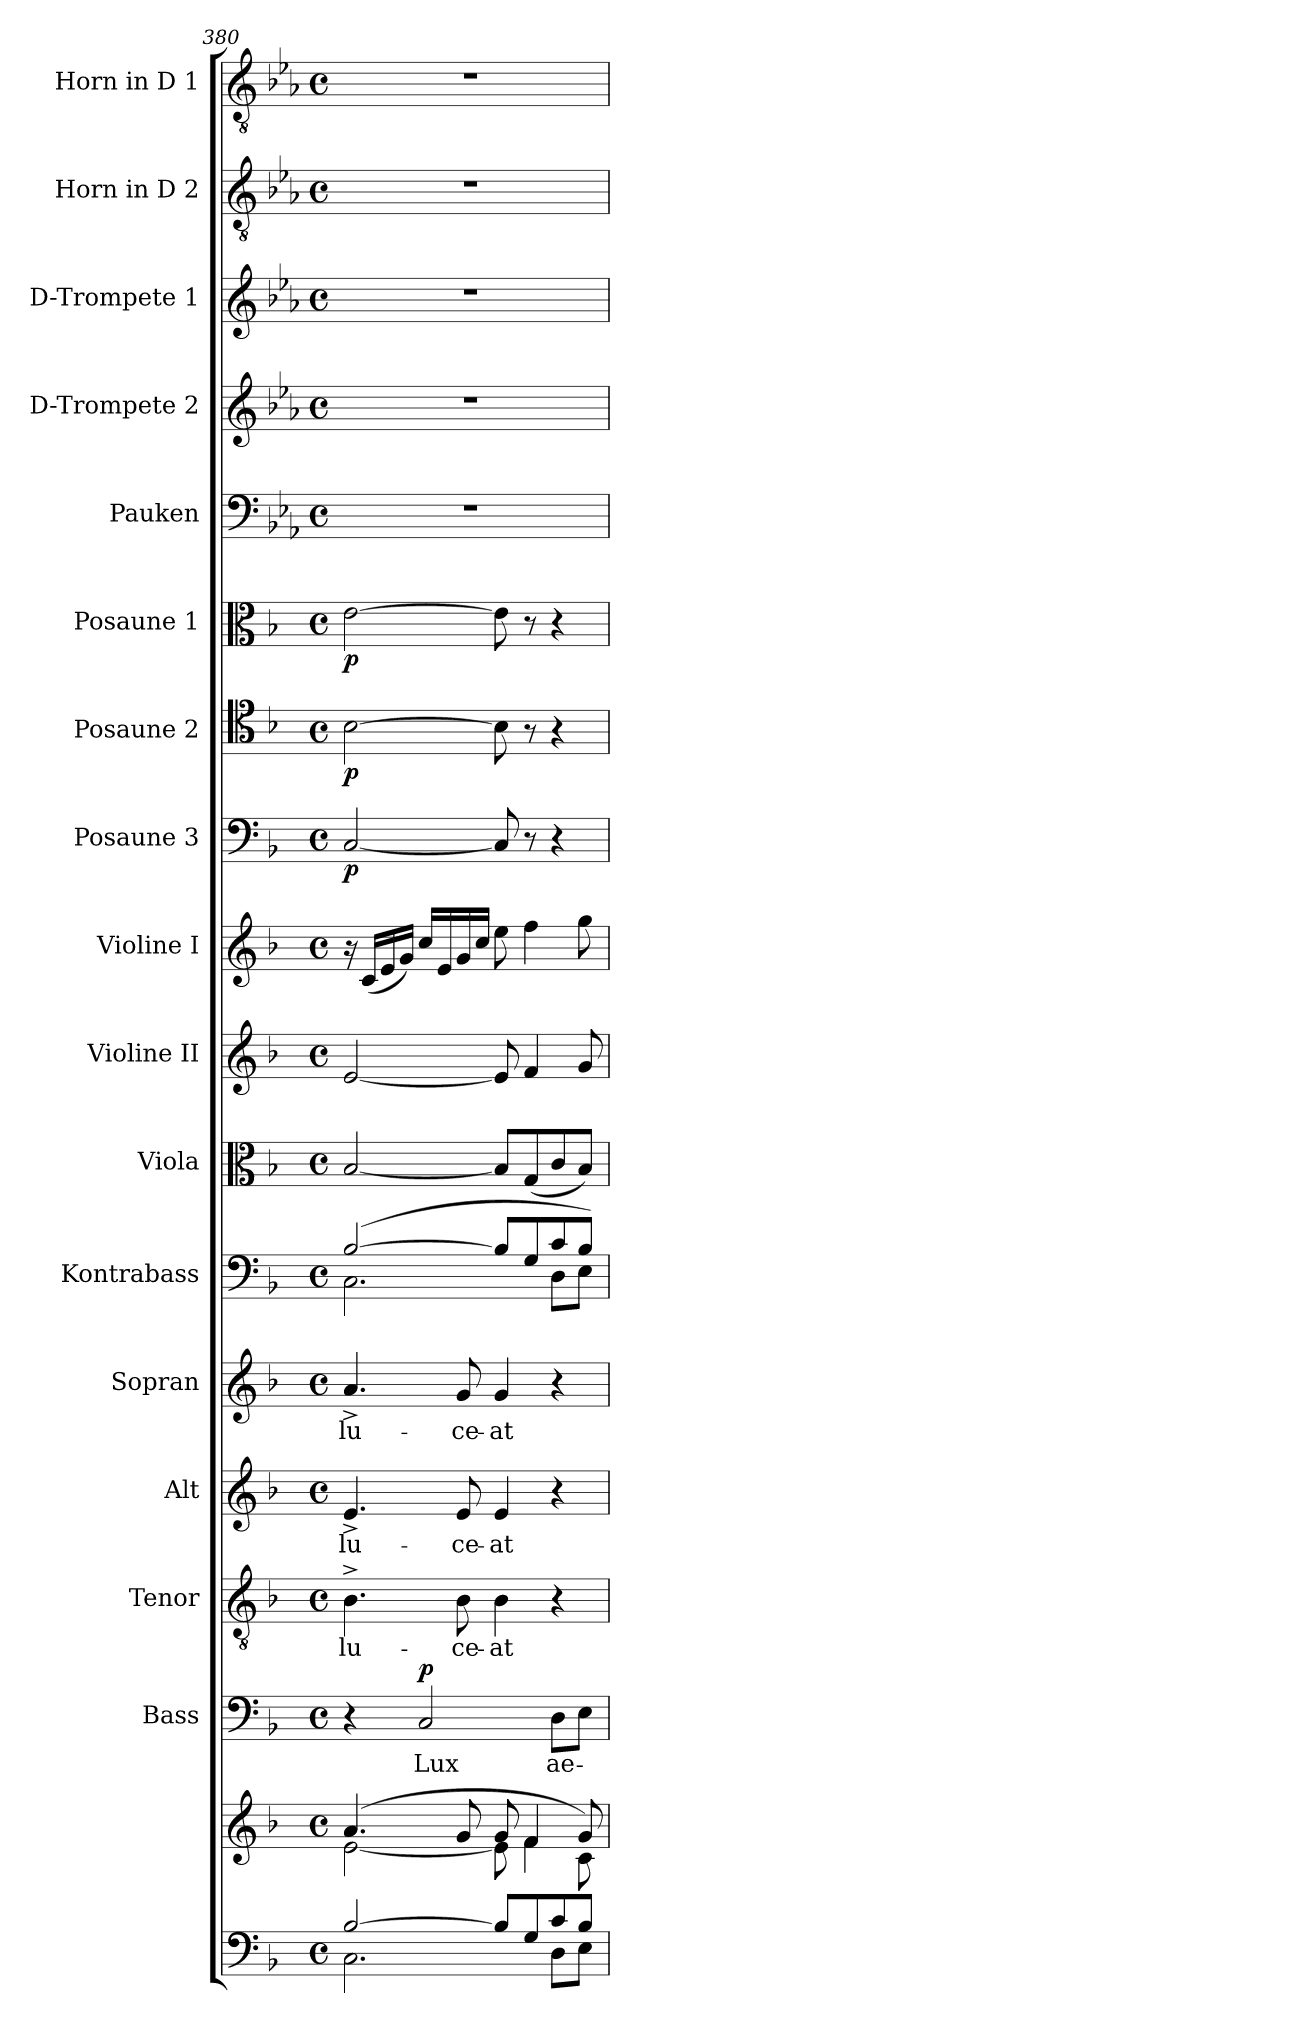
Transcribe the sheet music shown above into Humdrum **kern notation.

**kern	**kern	**kern	**text	**dynam	**kern	**text	**kern	**text	**kern	**text	**kern	**kern	**kern	**kern	**kern	**dynam	**kern	**dynam	**kern	**dynam	**kern	**kern	**kern	**kern	**kern
*part17	*part17	*part16	*part16	*part16	*part15	*part15	*part14	*part14	*part13	*part13	*part12	*part11	*part10	*part9	*part8	*part8	*part7	*part7	*part6	*part6	*part5	*part4	*part3	*part2	*part1
*staff18	*staff17	*staff16	*staff16	*staff16	*staff15	*staff15	*staff14	*staff14	*staff13	*staff13	*staff12	*staff11	*staff10	*staff9	*staff8	*staff8	*staff7	*staff7	*staff6	*staff6	*staff5	*staff4	*staff3	*staff2	*staff1
*	*	*I"Bass	*	*	*I"Tenor	*	*I"Alt	*	*I"Sopran	*	*I"Kontrabass	*I"Viola	*I"Violine II	*I"Violine I	*I"Posaune 3	*	*I"Posaune 2	*	*I"Posaune 1	*	*I"Pauken	*I"D-Trompete 2	*I"D-Trompete 1	*I"Horn in D 2	*I"Horn in D 1
*	*	*I'B.	*	*	*I'T.	*	*I'A.	*	*I'S.	*	*I'Kb.	*I'Vla.	*I'Vl. II	*I'Vl. I	*I'Pos. 3	*	*I'Pos. 2	*	*I'Pos. 1	*	*I'Pk.	*I'D Trp. 2	*I'D Trp. 1	*I'Hrn. 2	*I'Hrn. 1
*clefF4	*clefG2	*clefF4	*	*	*clefGv2	*	*clefG2	*	*clefG2	*	*clefF4	*clefC3	*clefG2	*clefG2	*clefF4	*	*clefC4	*	*clefC3	*	*clefF4	*clefG2	*clefG2	*clefGv2	*clefGv2
*	*	*	*	*	*	*	*	*	*	*	*ITrd7c12	*	*	*	*	*	*	*	*	*	*ITrd-1c-2	*ITrd-1c-2	*ITrd-1c-2	*ITrd-1c-2	*ITrd-1c-2
*k[b-]	*k[b-]	*k[b-]	*	*	*k[b-]	*	*k[b-]	*	*k[b-]	*	*k[b-]	*k[b-]	*k[b-]	*k[b-]	*k[b-]	*	*k[b-]	*	*k[b-]	*	*k[b-]	*k[b-]	*k[b-]	*k[b-]	*k[b-]
*F:	*F:	*F:	*	*	*F:	*	*F:	*	*F:	*	*F:	*F:	*F:	*F:	*F:	*	*F:	*	*F:	*	*F:	*F:	*F:	*F:	*F:
*M4/4	*M4/4	*M4/4	*	*	*M4/4	*	*M4/4	*	*M4/4	*	*M4/4	*M4/4	*M4/4	*M4/4	*M4/4	*	*M4/4	*	*M4/4	*	*M4/4	*M4/4	*M4/4	*M4/4	*M4/4
*met(c)	*met(c)	*met(c)	*	*	*met(c)	*	*met(c)	*	*met(c)	*	*met(c)	*met(c)	*met(c)	*met(c)	*met(c)	*	*met(c)	*	*met(c)	*	*met(c)	*met(c)	*met(c)	*met(c)	*met(c)
=380	=380	=380	=380	=380	=380	=380	=380	=380	=380	=380	=380	=380	=380	=380	=380	=380	=380	=380	=380	=380	=380	=380	=380	=380	=380
*^	*^	*	*	*	*	*	*	*	*	*	*	*	*	*	*	*	*	*	*	*	*	*	*	*	*
!	!	!	!	!	!	!	!	!LO:LY:b	!	!LO:LY:b	!	!LO:LY:b	!	!	!	!	!	!LO:DY:b	!	!LO:DY:b	!	!LO:DY:b	!	!	!	!	!
*	*	*	*	*	*	*	*	*	*	*	*	*	*^	*	*	*	*	*	*	*	*	*	*	*	*	*	*
[>2B-/	2.C\	(4.a/	[<2e\	4r	.	.	4.B-^>\	lu-	4.e^>/	lu-	4.a^>/	lu-	([>2BB-/	2.CC\	[2B-/	[2e/	16r	[2C/	p	[2B-\	p	[2e\	p	1r	1r	1r	1r	1r
.	.	.	.	.	.	.	.	.	.	.	.	.	.	.	.	.	(<16c/LL	.	.	.	.	.	.	.	.	.	.	.
.	.	.	.	.	.	.	.	.	.	.	.	.	.	.	.	.	16e/	.	.	.	.	.	.	.	.	.	.	.
.	.	.	.	.	.	.	.	.	.	.	.	.	.	.	.	.	16g/JJ)	.	.	.	.	.	.	.	.	.	.	.
!	!	!	!	!	!LO:LY:b	!LO:DY:a	!	!	!	!	!	!	!	!	!	!	!	!	!	!	!	!	!	!	!	!	!	!
.	.	.	.	2C/	Lux	p	.	.	.	.	.	.	.	.	.	.	16cc/LL	.	.	.	.	.	.	.	.	.	.	.
.	.	.	.	.	.	.	.	.	.	.	.	.	.	.	.	.	16e/	.	.	.	.	.	.	.	.	.	.	.
!	!	!	!	!	!	!	!	!LO:LY:b	!	!LO:LY:b	!	!LO:LY:b	!	!	!	!	!	!	!	!	!	!	!	!	!	!	!	!
.	.	8g/	.	.	.	.	8B-\	-ce-	8e/	-ce-	8g/	-ce-	.	.	.	.	16g/	.	.	.	.	.	.	.	.	.	.	.
.	.	.	.	.	.	.	.	.	.	.	.	.	.	.	.	.	16cc/JJ	.	.	.	.	.	.	.	.	.	.	.
!	!	!	!	!	!	!	!	!LO:LY:b	!	!LO:LY:b	!	!LO:LY:b	!	!	!	!	!	!	!	!	!	!	!	!	!	!	!	!
8B-/L]	.	8g/	8e\]	.	.	.	4B-\	-at	4e/	-at	4g/	-at	8BB-/L]	.	8B-/L]	8e/]	8ee\	8C/]	.	8B-\]	.	8e\]	.	.	.	.	.	.
8G/	.	4f/	4f\	.	.	.	.	.	.	.	.	.	8GG/	.	(<8G/	4f/	4ff\	8r	.	8r	.	8r	.	.	.	.	.	.
!	!	!	!	!	!LO:LY:b	!	!	!	!	!	!	!	!	!	!	!	!	!	!	!	!	!	!	!	!	!	!	!
8c/	8D\L	.	.	8D\L	ae-	.	4r	.	4r	.	4r	.	8C/	8DD\L	8c/	.	.	4r	.	4r	.	4r	.	.	.	.	.	.
8B-/J	8E\J	8g/)	8c\	8E\J	.	.	.	.	.	.	.	.	8BB-/J)	8EE\J	8B-/J)	8g/	8gg\	.	.	.	.	.	.	.	.	.	.	.
*v	*v	*	*	*	*	*	*	*	*	*	*	*	*v	*v	*	*	*	*	*	*	*	*	*	*	*	*	*	*
*	*v	*v	*	*	*	*	*	*	*	*	*	*	*	*	*	*	*	*	*	*	*	*	*	*	*	*
=	=	=	=	=	=	=	=	=	=	=	=	=	=	=	=	=	=	=	=	=	=	=	=	=	=
*-	*-	*-	*-	*-	*-	*-	*-	*-	*-	*-	*-	*-	*-	*-	*-	*-	*-	*-	*-	*-	*-	*-	*-	*-	*-
